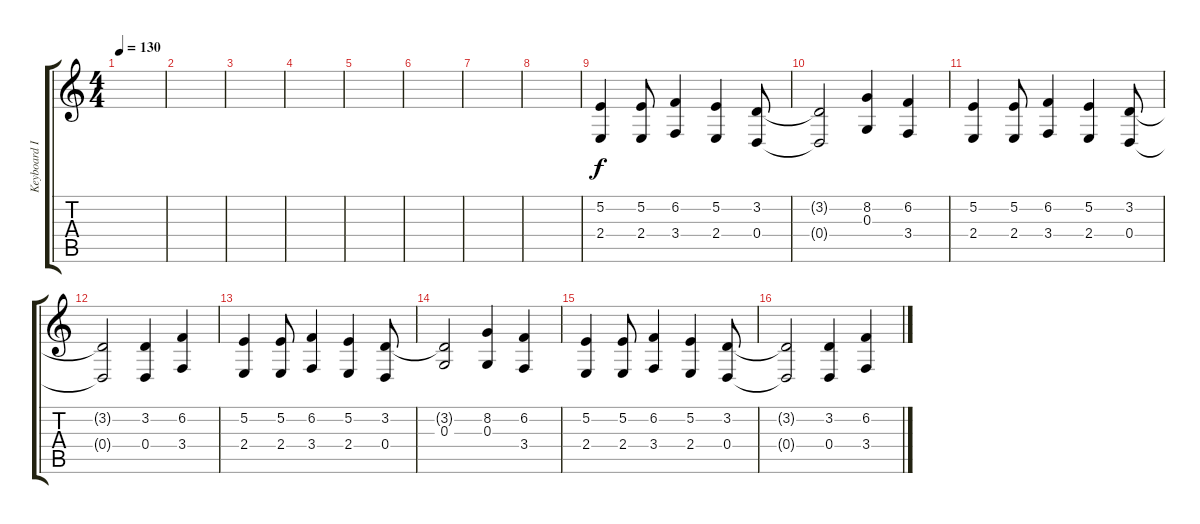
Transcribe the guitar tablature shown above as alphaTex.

\track ("Keyboard II" "Keyboard I") {instrument pad4choir}
\staff {score tabs}
\tuning (E4 B3 G3 D3 A2 E2) {hide}
\ts (4 4)
\tempo 130
\clef g2
\ks c
|
|
|
|
|
|
|
|
(5.2 2.4).4{instrument orchestrahit} (5.2 2.4).8 (6.2 3.4).4 (5.2 2.4).4 (3.2 0.4).8 |
(3.2{t} 0.4{t}).2 (8.2 0.3).4 (6.2 3.4).4 |
(5.2 2.4).4{instrument orchestrahit} (5.2 2.4).8 (6.2 3.4).4 (5.2 2.4).4 (3.2 0.4).8 |
(3.2{t} 0.4{t}).2 (3.2 0.4).4 (6.2 3.4).4 |
(5.2 2.4).4 (5.2 2.4).8 (6.2 3.4).4 (5.2 2.4).4 (3.2 0.4).8 |
(3.2{t} 0.3).2 (8.2 0.3).4 (6.2 3.4).4 |
(5.2 2.4).4 (5.2 2.4).8 (6.2 3.4).4 (5.2 2.4).4 (3.2 0.4).8 |
(3.2{t} 0.4{t}).2 (3.2 0.4).4 (6.2 3.4).4
